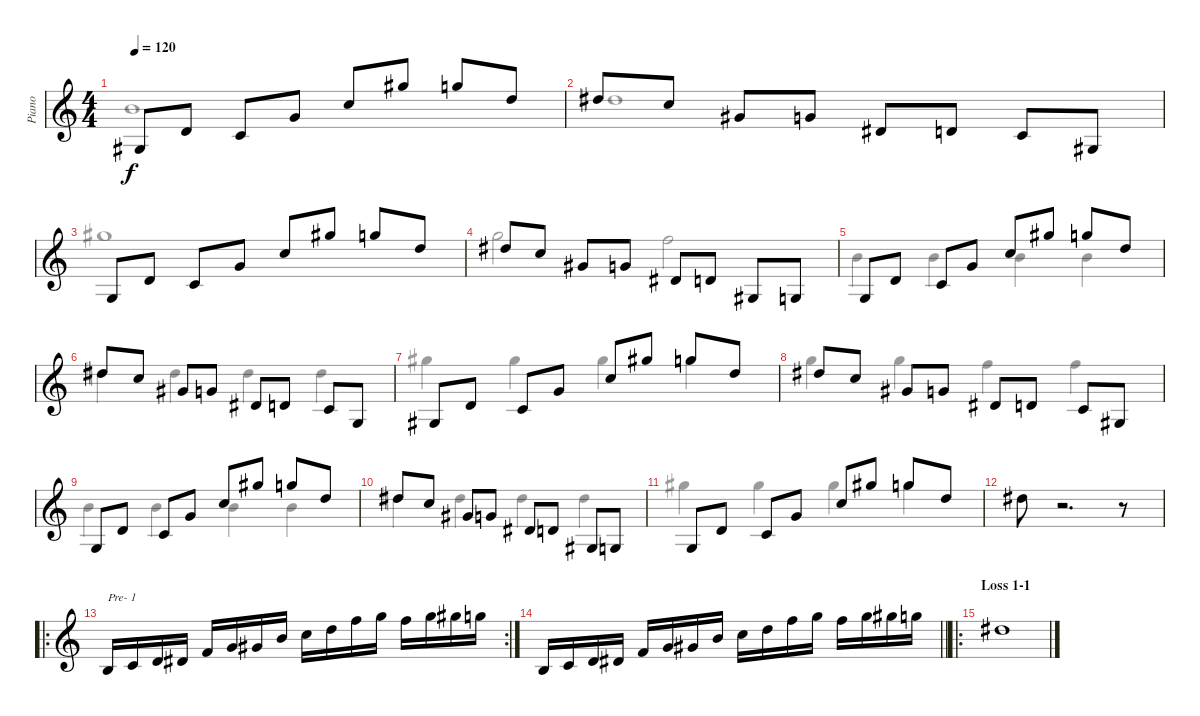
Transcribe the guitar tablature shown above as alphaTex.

\track ("Piano" "Piano") {instrument acousticgrandpiano}
\staff {score}
\tuning (E4 B3 G3 D3 A2 E2) {hide}
\voice
\ts (4 4)
\tempo 120
\clef g2
\ks c
11.5.8{dy f} 12.4.8 10.4.8 12.3.8 13.2.8 16.1.8 15.1.8 15.2.8 |
16.2.8 17.3.8 13.3.8 12.3.8 13.4.8 12.4.8 15.5.8 11.5.8 |
15.6.8 12.4.8 10.4.8 12.3.8 13.2.8 16.1.8 15.1.8 15.2.8 |
16.2.8 17.3.8 13.3.8 12.3.8 13.4.8 12.4.8 11.5.8 15.6.8 |
10.5.8 12.4.8 10.4.8 12.3.8 13.2.8 16.1.8 15.1.8 15.2.8 |
16.2.8 17.3.8 13.3.8 12.3.8 13.4.8 12.4.8 15.5.8 15.6.8 |
11.5.8 12.4.8 10.4.8 12.3.8 13.2.8 16.1.8 15.1.8 15.2.8 |
16.2.8 17.3.8 13.3.8 12.3.8 13.4.8 12.4.8 15.5.8 11.5.8 |
15.6.8 12.4.8 10.4.8 12.3.8 13.2.8 16.1.8 15.1.8 15.2.8 |
16.2.8 17.3.8 13.3.8 12.3.8 13.4.8 12.4.8 11.5.8 15.6.8 |
15.6.8 12.4.8 10.4.8 12.3.8 13.2.8 16.1.8 15.1.8 15.2.8 |
16.2.8 r.2{d} r.8 |
\ro
\rc 2
9.4.16{txt "Pre- 1"} 10.4.16 12.4.16 13.4.16 15.4.16 17.4.16 18.4.16 21.4.16 22.4.16 24.4.16 22.3.16 24.3.16 18.2.16 20.2.16 21.2.16 20.2.16 |
\barLineRight lightlight
9.4.16 10.4.16 12.4.16 13.4.16 15.4.16 17.4.16 18.4.16 21.4.16 22.4.16 24.4.16 22.3.16 24.3.16 18.2.16 20.2.16 21.2.16 20.2.16 |
\ro
\section ("" "Loss 1-1")
11.1.1 |
\voice
\clef g2
\ottava regular
\simile none
\ks c
16.3.1{dy f} |
19.3.1 |
21.2.1 |
20.2.2 18.2.2 |
16.3.4 16.3.4 16.3.4 16.3.4 |
19.3.4 19.3.4 19.3.4 19.3.4 |
21.2.4 21.2.4 21.2.4 21.2.4 |
20.2.4 20.2.4 18.2.4 18.2.4 |
16.3.4 16.3.4 16.3.4 16.3.4 |
19.3.4 19.3.4 19.3.4 19.3.4 |
21.2.4 21.2.4 21.2.4 21.2.4 |
|
|
\barLineRight lightlight
|
|
